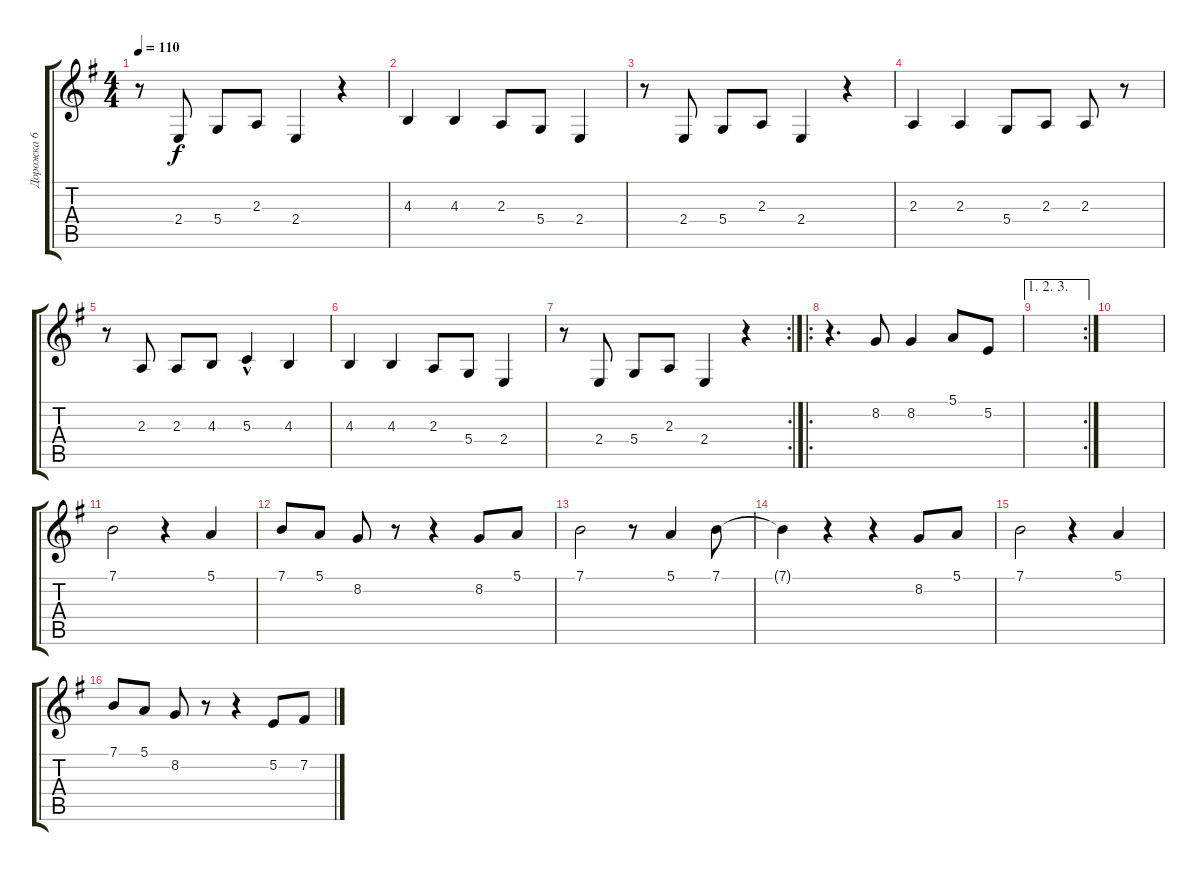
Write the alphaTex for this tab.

\track ("Дорожка 6" "Дорожка 6") {instrument flute}
\staff {score tabs}
\tuning (E4 B3 G3 D3 A2 E2) {hide}
\ts (4 4)
\tempo 110
\clef g2
\ks eminor
r.8{dy f} 2.4.8 5.4.8 2.3.8 2.4.4 r.4 |
4.3.4 4.3.4 2.3.8 5.4.8 2.4.4 |
r.8 2.4.8 5.4.8 2.3.8 2.4.4 r.4 |
2.3.4 2.3.4 5.4.8 2.3.8 2.3.8 r.8 |
r.8 2.3.8 2.3.8 4.3.8 5.3{hac}.4 4.3.4 |
4.3.4 4.3.4 2.3.8 5.4.8 2.4.4 |
\rc 2
r.8 2.4.8 5.4.8 2.3.8 2.4.4 r.4 |
\ro
r.4{d} 8.2.8 8.2.4 5.1.8 5.2.8 |
\ae (1 2 3)
\rc 2
|
|
7.1.2 r.4 5.1.4 |
7.1.8 5.1.8 8.2.8 r.8 r.4 8.2.8 5.1.8 |
7.1.2 r.8 5.1.4 7.1.8 |
7.1{t}.4 r.4 r.4 8.2.8 5.1.8 |
7.1.2 r.4 5.1.4 |
7.1.8 5.1.8 8.2.8 r.8 r.4 5.2.8 7.2.8
